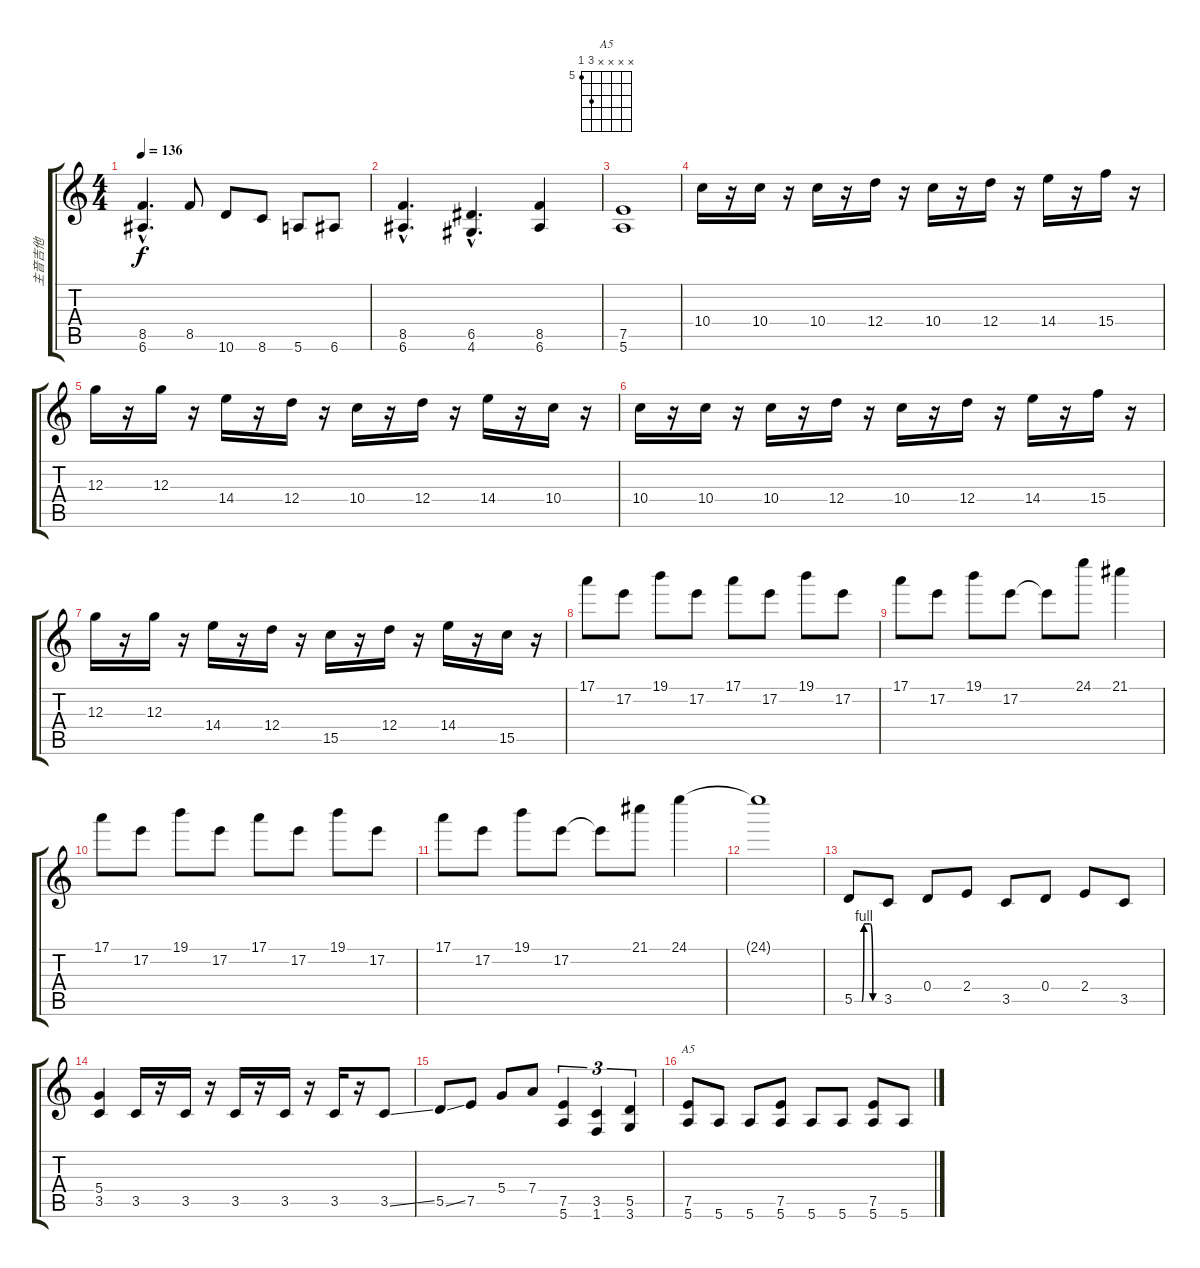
\track ("主音吉他" "主音吉他") {instrument overdrivenguitar}
\staff {score tabs}
\tuning (E4 B3 G3 D3 A2 E2) {hide}
\chord ("A5" x x x x 7 5) {firstfret 5}
\ts (4 4)
\tempo 136
\clef g2
\ks c
(8.5{hac t} 6.6{hac t}).4{d dy f} 8.5.8 10.6.8 8.6.8 5.6.8 6.6.8 |
(8.5{hac} 6.6{hac}).4{d} (6.5{hac} 4.6{hac}).4{d} (8.5 6.6).4 |
(7.5 5.6).1 |
10.4.16 r.16 10.4.16 r.16 10.4.16 r.16 12.4.16 r.16 10.4.16 r.16 12.4.16 r.16 14.4.16 r.16 15.4.16 r.16 |
12.3.16 r.16 12.3.16 r.16 14.4.16 r.16 12.4.16 r.16 10.4.16 r.16 12.4.16 r.16 14.4.16 r.16 10.4.16 r.16 |
10.4.16 r.16 10.4.16 r.16 10.4.16 r.16 12.4.16 r.16 10.4.16 r.16 12.4.16 r.16 14.4.16 r.16 15.4.16 r.16 |
12.3.16 r.16 12.3.16 r.16 14.4.16 r.16 12.4.16 r.16 15.5.16 r.16 12.4.16 r.16 14.4.16 r.16 15.5.16 r.16 |
17.1.8 17.2.8 19.1.8 17.2.8 17.1.8 17.2.8 19.1.8 17.2.8 |
17.1.8 17.2.8 19.1.8 17.2.8 17.2{t}.8 24.1.8 21.1.4 |
17.1.8 17.2.8 19.1.8 17.2.8 17.1.8 17.2.8 19.1.8 17.2.8 |
17.1.8 17.2.8 19.1.8 17.2.8 17.2{t}.8 21.1.8 24.1.4 |
24.1{t}.1 |
5.5{be (custom 0 0 17 0 22 4 37 4 43 0 60 0)}.8 3.5.8 0.4.8 2.4.8 3.5.8 0.4.8 2.4.8 3.5.8 |
(5.4 3.5).4 3.5.16 r.16 3.5.16 r.16 3.5.16 r.16 3.5.16 r.16 3.5.16 r.16 3.5{ss}.8 |
5.5{ss}.8 7.5.8 5.4.8 7.4.8 (7.5 5.6).4{tu (3 2)} (3.5 1.6).4{tu (3 2)} (5.5 3.6).4{tu (3 2)} |
(7.5 5.6).8{ch "A5"} 5.6.8 5.6.8 (7.5 5.6).8 5.6.8 5.6.8 (7.5 5.6).8 5.6.8
